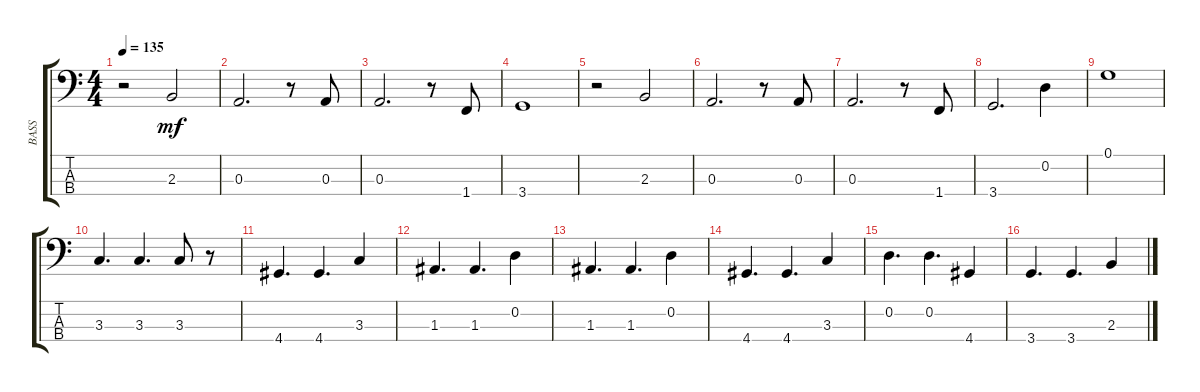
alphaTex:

\track ("BASS" "BASS") {instrument acousticbass}
\staff {score tabs}
\tuning (G2 D2 A1 E1) {hide}
\ts (4 4)
\tempo 135
\clef f4
\ks c
r.2{dy mf} 2.3.2 |
0.3.2{d} r.8 0.3.8 |
0.3.2{d} r.8 1.4.8 |
3.4.1 |
r.2 2.3.2 |
0.3.2{d} r.8 0.3.8 |
0.3.2{d} r.8 1.4.8 |
3.4.2{d} 0.2.4 |
0.1.1 |
3.3.4{d} 3.3.4{d} 3.3.8 r.8 |
4.4.4{d} 4.4.4{d} 3.3.4 |
1.3.4{d} 1.3.4{d} 0.2.4 |
1.3.4{d} 1.3.4{d} 0.2.4 |
4.4.4{d} 4.4.4{d} 3.3.4 |
0.2.4{d} 0.2.4{d} 4.4.4 |
3.4.4{d} 3.4.4{d} 2.3.4
